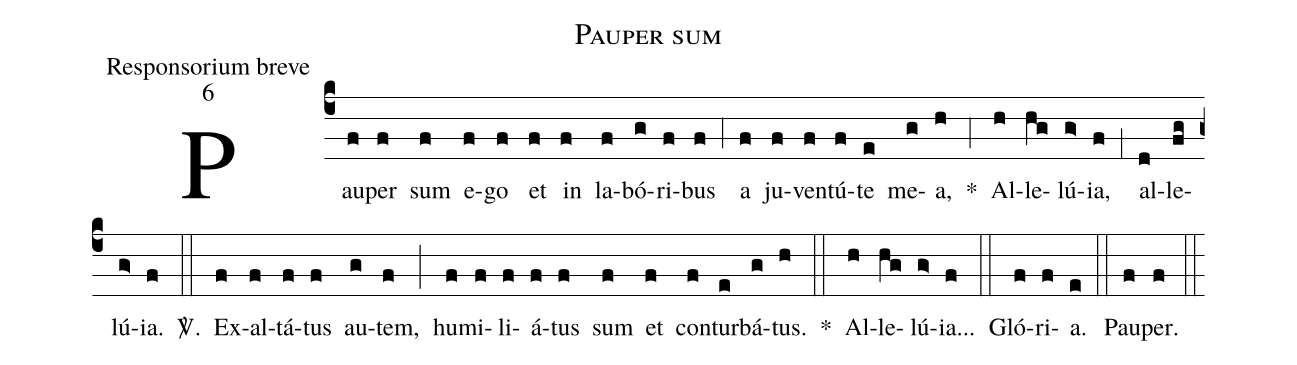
name:Pauper sum;
office-part:Responsorium breve;
mode:6;
%%
(c4) Pau(f)per(f) sum(f) e(f)go(f) et(f) in(f) la(f)bó(g)ri(f)bus(f) (;4) a(f) ju(f)ven(f)tú(f)te(e) me(g)a,(h) *(;4) Al(h)le(hg)lú(g>)ia,(f) (;1) al(d)le(fg)lú(g>)ia.(f) <sp>V/</sp>.(::) Ex(f)al(f)tá(f)tus(f) au(g)tem,(f) (;) hu(f)mi(f)li(f)á(f)tus(f) sum(f) et(f) con(f)tur(e)bá(g)tus.(h) *(::) Al(h)le(hg)lú(g>)ia...(f) (::) Gló(f)ri(f)a.(e) (::) Pau(f)per.(f) (::)
